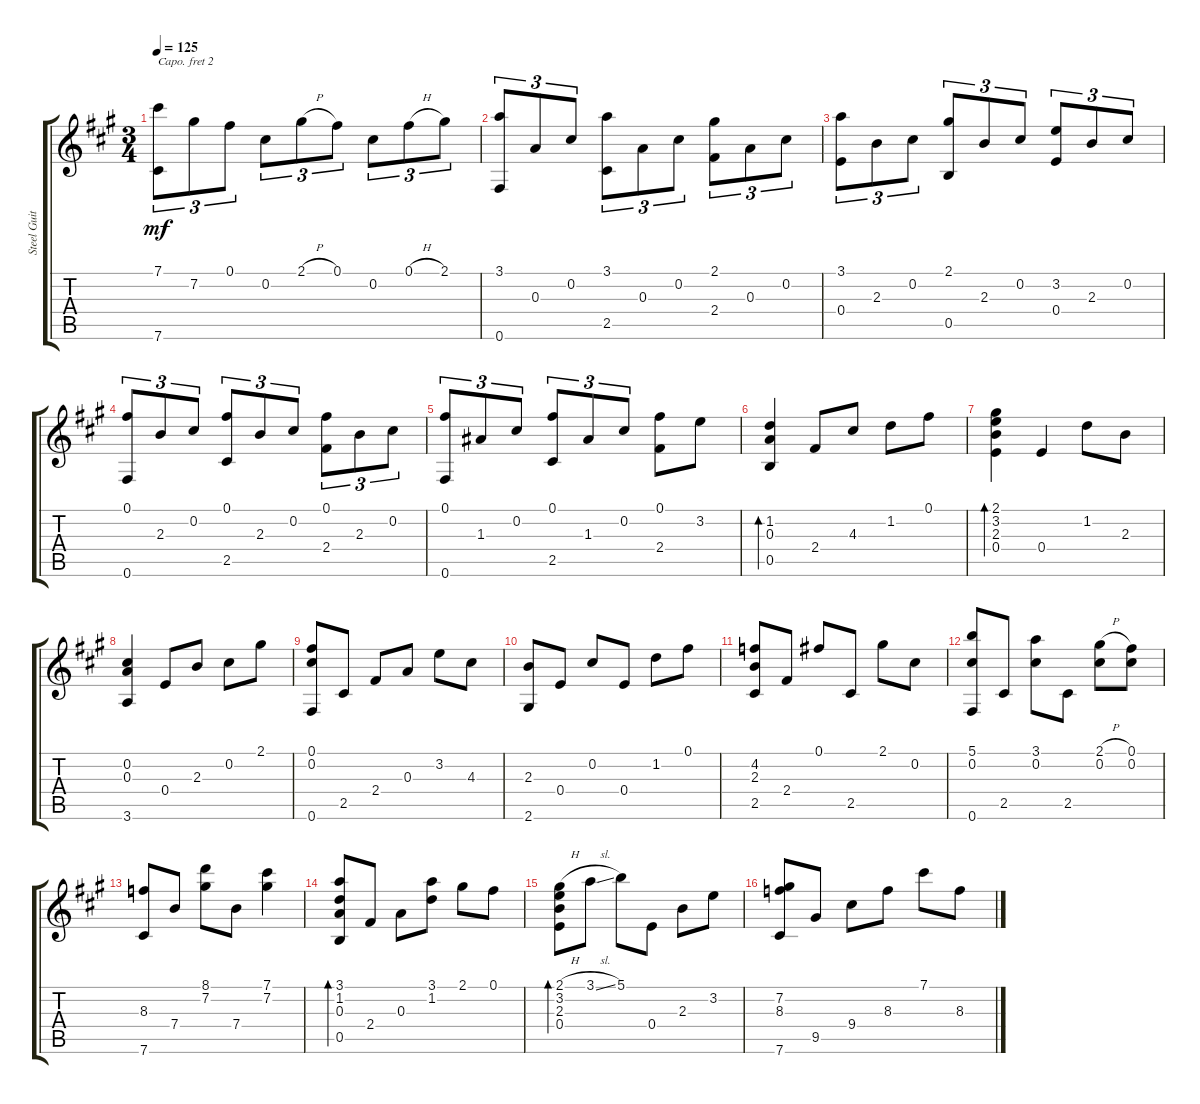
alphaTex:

\track ("Steel Guitar" "Steel Guit") {instrument acousticguitarsteel}
\staff {score tabs}
\capo 2
\tuning (E4 B3 G3 D3 A2 E2) {hide}
\ts (3 4)
\tempo 125
\clef g2
\ks a
(7.1 7.6).8{tu (3 2) dy mf} 7.2.8{tu (3 2)} 0.1.8{tu (3 2)} 0.2.8{tu (3 2)} 2.1{h}.8{tu (3 2)} 0.1.8{tu (3 2)} 0.2.8{tu (3 2)} 0.1{h}.8{tu (3 2)} 2.1.8{tu (3 2)} |
(3.1 0.6).8{tu (3 2)} 0.3.8{tu (3 2)} 0.2.8{tu (3 2)} (3.1 2.5).8{tu (3 2)} 0.3.8{tu (3 2)} 0.2.8{tu (3 2)} (2.1 2.4).8{tu (3 2)} 0.3.8{tu (3 2)} 0.2.8{tu (3 2)} |
(3.1 0.4).8{tu (3 2)} 2.3.8{tu (3 2)} 0.2.8{tu (3 2)} (2.1 0.5).8{tu (3 2)} 2.3.8{tu (3 2)} 0.2.8{tu (3 2)} (3.2 0.4).8{tu (3 2)} 2.3.8{tu (3 2)} 0.2.8{tu (3 2)} |
(0.1 0.6).8{tu (3 2)} 2.3.8{tu (3 2)} 0.2.8{tu (3 2)} (0.1 2.5).8{tu (3 2)} 2.3.8{tu (3 2)} 0.2.8{tu (3 2)} (0.1 2.4).8{tu (3 2)} 2.3.8{tu (3 2)} 0.2.8{tu (3 2)} |
(0.1 0.6).8{tu (3 2)} 1.3.8{tu (3 2)} 0.2.8{tu (3 2)} (0.1 2.5).8{tu (3 2)} 1.3.8{tu (3 2)} 0.2.8{tu (3 2)} (0.1 2.4).8 3.2.8 |
(1.2 0.3 0.5).4{bd 120} 2.4.8 4.3.8 1.2.8 0.1.8 |
(2.1 3.2 2.3 0.4).4{bd 120} 0.4.4 1.2.8 2.3.8 |
(0.2 0.3 3.6).4 0.4.8 2.3.8 0.2.8 2.1.8 |
(0.1 0.2 0.6).8 2.5.8 2.4.8 0.3.8 3.2.8 4.3.8 |
(2.3 2.6).8 0.4.8 0.2.8 0.4.8 1.2.8 0.1.8 |
(4.2 2.3 2.5).8 2.4.8 0.1.8 2.5.8 2.1.8 0.2.8 |
(5.1 0.2 0.6).8 2.5.8 (3.1 0.2).8 2.5.8 (2.1{h} 0.2).8 (0.1 0.2).8 |
(8.3 7.6).8 7.4.8 (8.1 7.2).8 7.4.8 (7.1 7.2).4 |
(3.1 1.2 0.3 0.5).8{bd 120} 2.4.8 0.3.8 (3.1 1.2).8 2.1.8 0.1.8 |
(2.1{h} 3.2 2.3 0.4).8{bd 120} 3.1{sl}.8 5.1.8 0.4.8 2.3.8 3.2.8 |
(7.2 8.3 7.6).8 9.5.8 9.4.8 8.3.8 7.1.8 8.3.8
